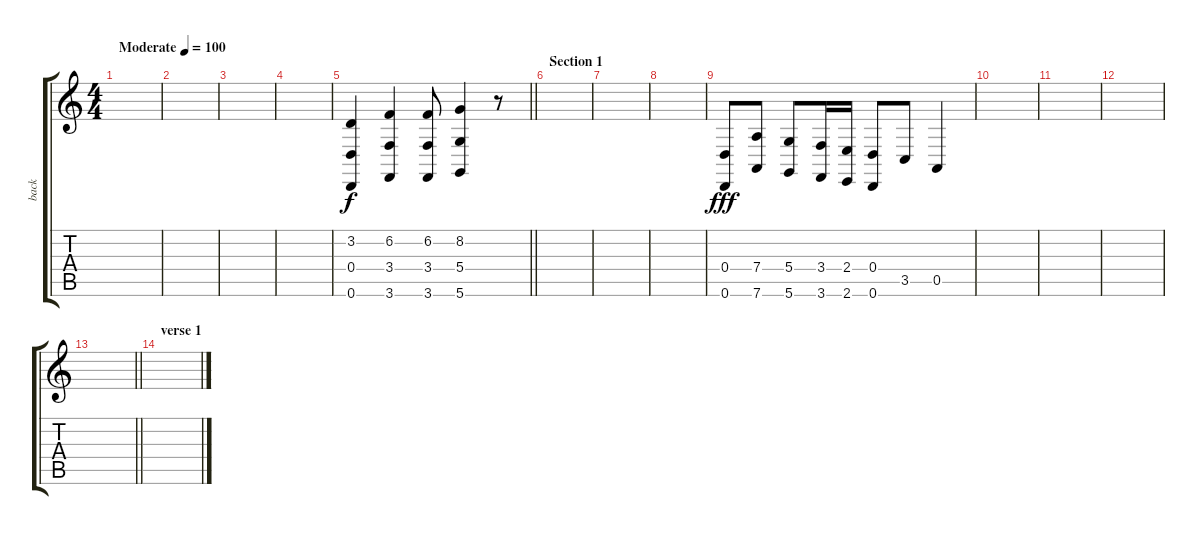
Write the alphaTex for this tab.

\track ("back" "back") {instrument lead1square}
\staff {score tabs}
\tuning (E4 B3 G3 D3 A2 D2) {hide}
\ts (4 4)
\tempo (100 "Moderate")
\clef g2
\ks c
|
|
|
|
\barLineRight lightlight
(3.2 0.4 0.6).4 (6.2 3.4 3.6).4 (6.2 3.4 3.6).8 (8.2 5.4 5.6).4 r.8 |
\section ("" "Section 1")
|
|
|
(0.4 0.6).8{dy fff} (7.4 7.6).8 (5.4 5.6).8 (3.4 3.6).16 (2.4 2.6).16 (0.4 0.6).8 3.5.8 0.5.4 |
|
|
|
\barLineRight lightlight
|
\section ("" "verse 1")
